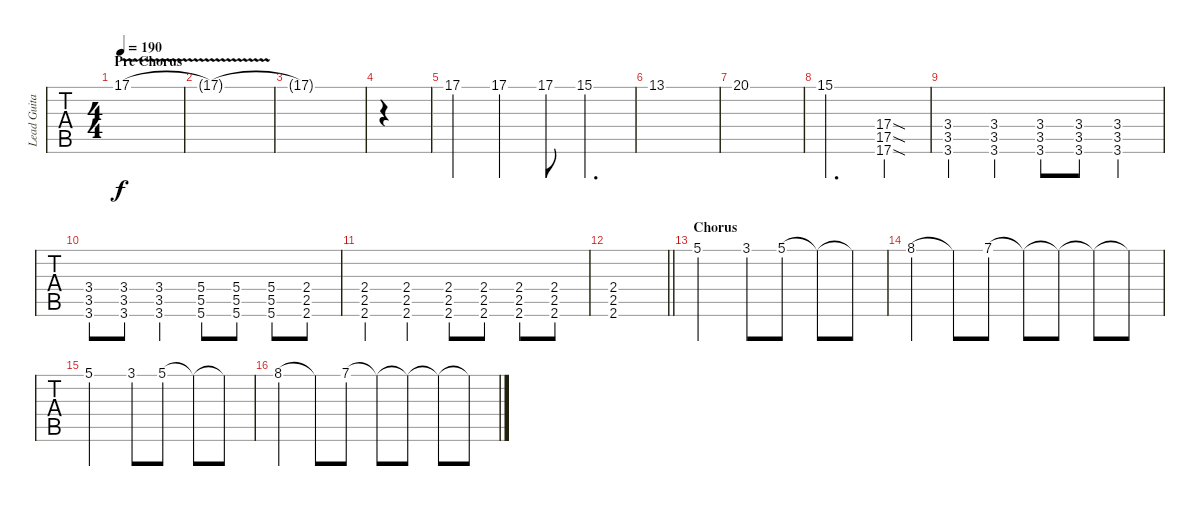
\track ("Lead Guitar" "Lead Guita") {instrument distortionguitar}
\staff {tabs}
\tuning (D4 A3 F3 C3 G2 C2) {hide}
\ts (4 4)
\section ("" "Pre Chorus")
\tempo 190
\clef g2
\ks c
17.1{v}.1{dy f} |
17.1{t}.1 |
17.1{t}.1 |
|
17.1.4 17.1.4 17.1.8 15.1.4{d} |
13.1.1 |
20.1.1 |
15.1.2{d} (17.4{sod} 17.5{sod} 17.6{sod}).4 |
(3.4 3.5 3.6).4 (3.4 3.5 3.6).4 (3.4 3.5 3.6).8 (3.4 3.5 3.6).8 (3.4 3.5 3.6).4 |
(3.4 3.5 3.6).8 (3.4 3.5 3.6).8 (3.4 3.5 3.6).4 (5.4 5.5 5.6).8 (5.4 5.5 5.6).8 (5.4 5.5 5.6).8 (2.4 2.5 2.6).8 |
(2.4 2.5 2.6).4 (2.4 2.5 2.6).4 (2.4 2.5 2.6).8 (2.4 2.5 2.6).8 (2.4 2.5 2.6).8 (2.4 2.5 2.6).8 |
\barLineRight lightlight
(2.4 2.5 2.6).1 |
\section ("" "Chorus")
5.1.2 3.1.8 5.1.8 5.1{t}.8 5.1{t}.8 |
8.1.4 8.1{t}.8 7.1.8 7.1{t}.8 7.1{t}.8 7.1{t}.8 7.1{t}.8 |
5.1.2 3.1.8 5.1.8 5.1{t}.8 5.1{t}.8 |
8.1.4 8.1{t}.8 7.1.8 7.1{t}.8 7.1{t}.8 7.1{t}.8 7.1{t}.8
